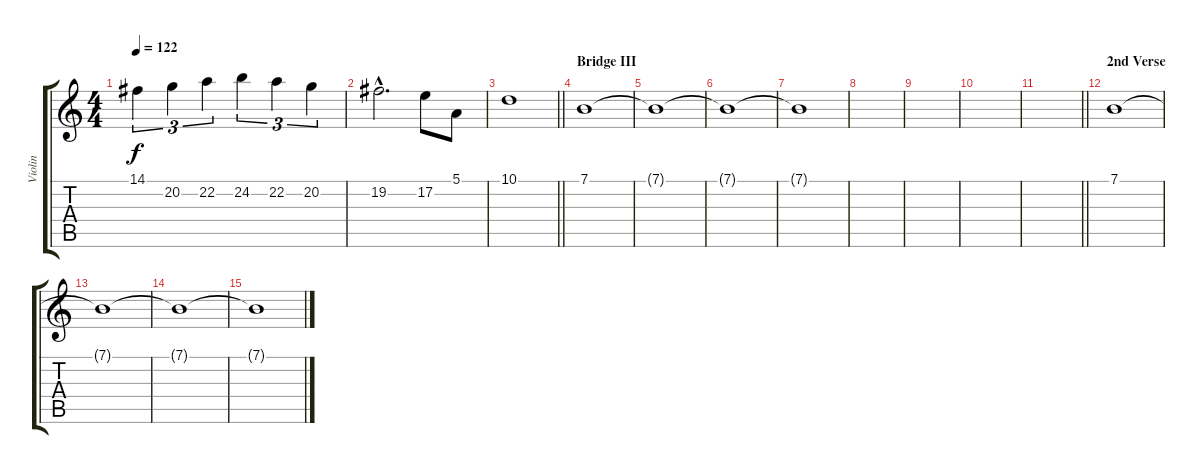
\track ("Violin" "Violin") {instrument violin}
\staff {score tabs}
\tuning (E4 B3 G3 D3 A2 E2) {hide}
\ts (4 4)
\tempo 122
\clef g2
\ks c
14.1.4{tu (3 2) dy f} 20.2.4{tu (3 2)} 22.2.4{tu (3 2)} 24.2.4{tu (3 2)} 22.2.4{tu (3 2)} 20.2.4{tu (3 2)} |
19.2{hac}.2{d} 17.2.8 5.1.8 |
\barLineRight lightlight
10.1.1 |
\section ("" "Bridge III")
7.1.1 |
7.1{t}.1 |
7.1{t}.1 |
7.1{t}.1 |
|
|
|
\barLineRight lightlight
|
\section ("" "2nd Verse")
7.1.1{volume 6} |
7.1{t}.1 |
7.1{t}.1 |
7.1{t}.1
